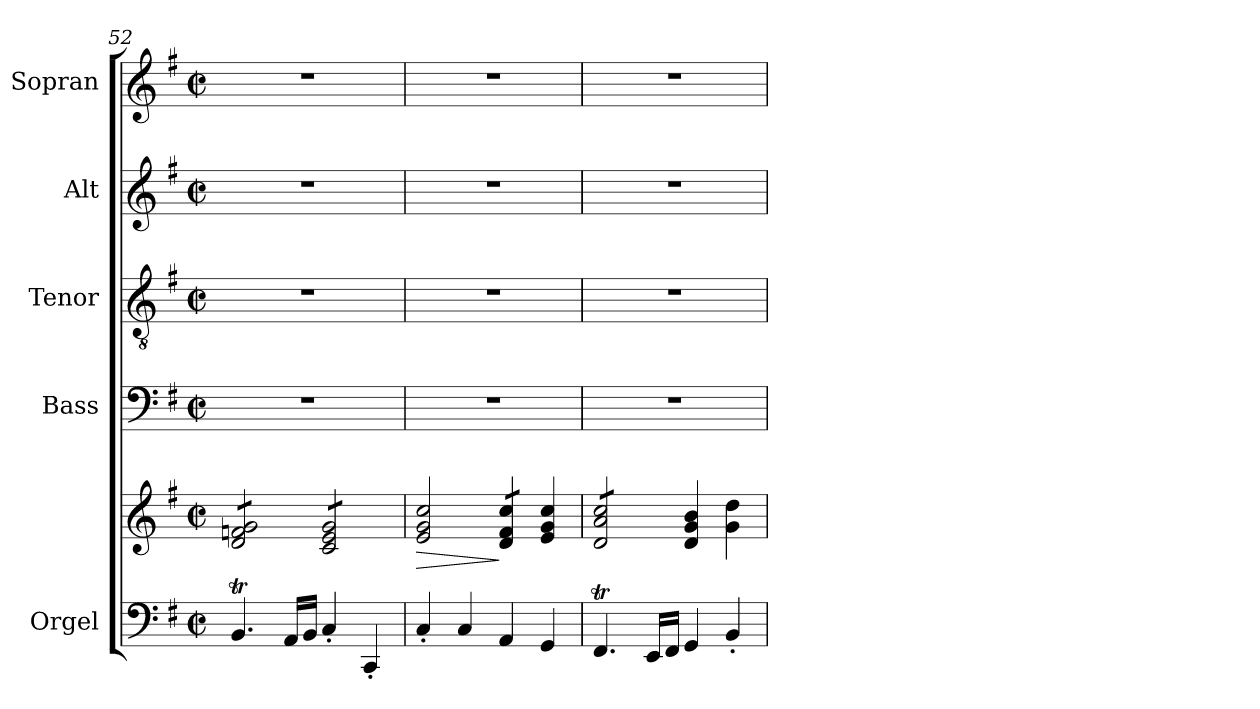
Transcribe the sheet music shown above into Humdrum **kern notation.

**kern	**kern	**dynam	**kern	**kern	**kern	**kern
*part5	*part5	*part5	*part4	*part3	*part2	*part1
*staff6	*staff5	*staff5/6	*staff4	*staff3	*staff2	*staff1
*I"Orgel	*	*	*I"Bass	*I"Tenor	*I"Alt	*I"Sopran
*I'Org.	*	*	*I'B.	*I'T.	*I'A.	*I'S.
*clefF4	*clefG2	*	*clefF4	*clefGv2	*clefG2	*clefG2
*k[f#]	*k[f#]	*	*k[f#]	*k[f#]	*k[f#]	*k[f#]
*G:	*G:	*	*G:	*G:	*G:	*G:
*M2/2	*M2/2	*	*M2/2	*M2/2	*M2/2	*M2/2
*met(c|)	*met(c|)	*	*met(c|)	*met(c|)	*met(c|)	*met(c|)
=52	=52	=52	=52	=52	=52	=52
*	*tremolo	*	*	*	*	*
4.BBt/	8d/ 8fn/ 8g/L	.	1r	1r	1r	1r
.	8d/ 8fn/ 8g/	.	.	.	.	.
.	8d/ 8fn/ 8g/	.	.	.	.	.
16AA/LL	8d/ 8fn/ 8g/J	.	.	.	.	.
16BB/JJ	.	.	.	.	.	.
4C'</	8c/ 8e/ 8g/L	.	.	.	.	.
.	8c/ 8e/ 8g/	.	.	.	.	.
4CC'</	8c/ 8e/ 8g/	.	.	.	.	.
.	8c/ 8e/ 8g/J	.	.	.	.	.
*	*Xtremolo	*	*	*	*	*
!!LO:PB:g=z
=53	=53	=53	=53	=53	=53	=53
!	!	!LO:HP:b	!	!	!	!
4C'</	2e/ 2g/ 2cc/	>	1r	1r	1r	1r
4C/	.	.	.	.	.	.
*	*tremolo	*	*	*	*	*
4AA/	8d/ 8f#/ 8cc/L	]	.	.	.	.
.	8d/ 8f#/ 8cc/J	.	.	.	.	.
*	*Xtremolo	*	*	*	*	*
4GG/	4e/ 4g/ 4cc/	.	.	.	.	.
=54	=54	=54	=54	=54	=54	=54
*	*tremolo	*	*	*	*	*
4.FF#t/	8d/ 8a/ 8cc/L	.	1r	1r	1r	1r
.	8d/ 8a/ 8cc/	.	.	.	.	.
.	8d/ 8a/ 8cc/	.	.	.	.	.
16EE/LL	8d/ 8a/ 8cc/J	.	.	.	.	.
*	*Xtremolo	*	*	*	*	*
16FF#/JJ	.	.	.	.	.	.
4GG/	4d/ 4g/ 4b/	.	.	.	.	.
4BB'</	4g\ 4dd\	.	.	.	.	.
=	=	=	=	=	=	=
*-	*-	*-	*-	*-	*-	*-
